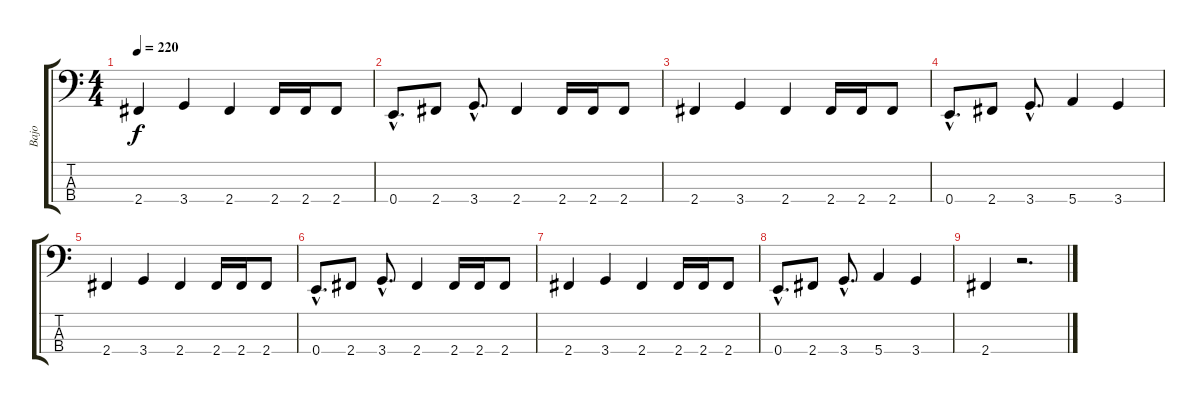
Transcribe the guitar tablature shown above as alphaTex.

\track ("Bajo" "Bajo") {instrument slapbass2}
\staff {score tabs}
\tuning (G2 D2 A1 E1) {hide}
\ts (4 4)
\tempo 220
\clef f4
\ks c
2.4.4{dy f} 3.4.4 2.4.4 2.4.16 2.4.16 2.4.8 |
0.4{hac}.8{d} 2.4.8 3.4{hac}.8{d} 2.4.4 2.4.16 2.4.16 2.4.8 |
2.4.4 3.4.4 2.4.4 2.4.16 2.4.16 2.4.8 |
0.4{hac}.8{d} 2.4.8 3.4{hac}.8{d} 5.4.4 3.4.4 |
2.4.4 3.4.4 2.4.4 2.4.16 2.4.16 2.4.8 |
0.4{hac}.8{d} 2.4.8 3.4{hac}.8{d} 2.4.4 2.4.16 2.4.16 2.4.8 |
2.4.4 3.4.4 2.4.4 2.4.16 2.4.16 2.4.8 |
0.4{hac}.8{d} 2.4.8 3.4{hac}.8{d} 5.4.4 3.4.4 |
2.4.4 r.2{d}
